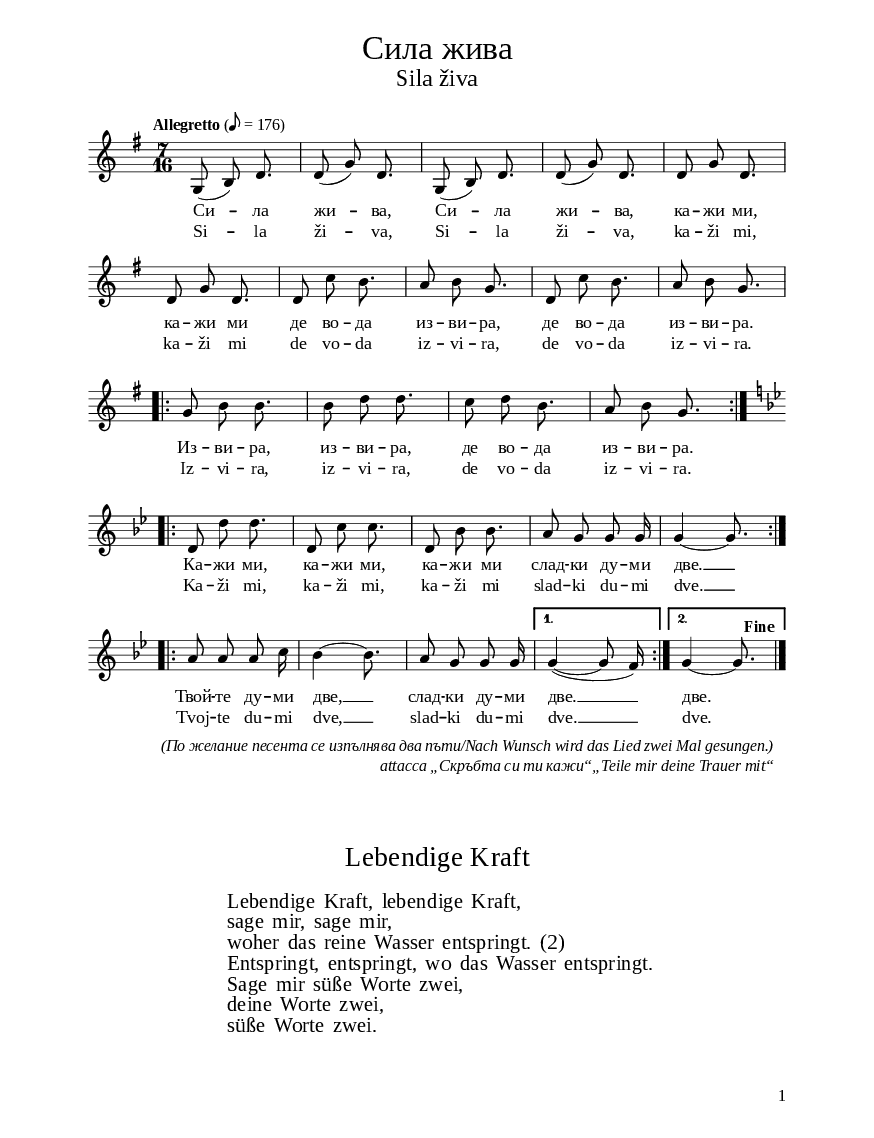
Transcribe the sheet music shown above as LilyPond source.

\version "2.24.1"

% include paper part and global functions
\include "include/globals.ily"

\bookpart {
  \label #'ref076_2
  \tocItem \markup "Сила жива – Sila živa"
  \include "include/bookpart-paper.ily"
  \score {
    \include "include/score-layout.ily"

    \new Voice \absolute {
      \clef treble
      \key g \major
      \time 7/16
      \tempoFunc "Allegretto" 8 "176"
      \autoBeamOff


      g8 ( b ) d'8. | d'8 ( g' ) d'8. | g8 ( b ) d'8. | d'8 ( g' ) d'8. | d'8 g' d'8. \break | % 6

      d'8 g' d'8. | d'8 c'' b'8. | a'8 b' g'8. | d'8 c'' b'8. | a'8 b' g'8. \break |

      \repeat volta 2 { g'8 b' b'8. | b'8 d'' d''8. | c''8 d''8 b'8. | a'8 b' g'8. } \break

      \key g \minor \repeat volta 2 { d'8 d'' d''8. | d'8 c'' c''8. | d'8 bes' bes'8. | a'8 g' g' g'16 | g'4 ~ g'8. } \break |

      \repeat volta 2 { a'8 a' a' c''16 | bes'4 ~ bes'8. | a'8 g' g' g'16 |}
      \alternative { {  g'4 ( ~ g'8 f'16 )  | } { g'4~\tempo "   Fine" g'8. | \bar "|."} }


    }

    \addlyrics {
      Си -- ла жи
      -- ва, Си -- ла жи -- ва, ка -- жи ми, ка -- жи
      ми де во -- да из -- ви -- ра, де во -- да из
      -- ви -- ра. Из -- ви -- ра, из -- ви -- ра, де
      во -- да из -- ви -- ра. Ка -- жи ми, ка -- жи
      ми, ка -- жи ми слад -- ки ду -- ми две. __ Твой --
      те ду -- ми две, __ слад -- ки ду -- ми две. __
      две.}

     
    \addlyrics {
      Si -- la ži
      -- va, Si -- la ži -- va, ka -- ži mi, ka -- ži
      mi de vo -- da iz -- vi -- ra, de vo -- da iz
      -- vi -- ra. Iz -- vi -- ra, iz -- vi -- ra, de
      vo -- da iz -- vi -- ra. Ka -- ži mi, ka -- ži
      mi, ka -- ži mi slad -- ki du -- mi dve. __ Tvoj --
      te du -- mi dve, __ slad -- ki du -- mi dve. __
      dve.}

        \header {
          title = \titleFunc "Сила жива" "Sila živa"
        }

        \midi{}

      } % score

       \markup \italic \dc-one-nobold "(По желание песента се изпълнява два пъти/Nach Wunsch wird das Lied zwei Mal gesungen.)"
      \markup \italic \dc-one-nobold "attacca „Скръбта си ти кажи“„Teile mir deine Trauer mit“"
      
 \markup \empty-two
      

      % include foreign translation(s) of the song
      \version "2.24.0"

\markup \fill-line { \fontsize #deTitleFontSize "Lebendige Kraft" }
\markup \null
\markup \null
\markup \fontsize #deCoupletFontSize {
  \hspace #12
  \override #`(baseline-skip . ,deCoupletBaselineSkip)

  \column {

    \line { " " Lebendige Kraft, lebendige Kraft,}

    \line { " " sage mir, sage mir,}

    \line { " " woher das reine Wasser entspringt. (2)}

    \line { " " Entspringt, entspringt, wo das Wasser entspringt.}

    \line { " " Sage mir süße Worte zwei,}

    \line { " " deine Worte zwei,}

    \line { " " süße Worte zwei.}




  }


}


    } % bookpart
